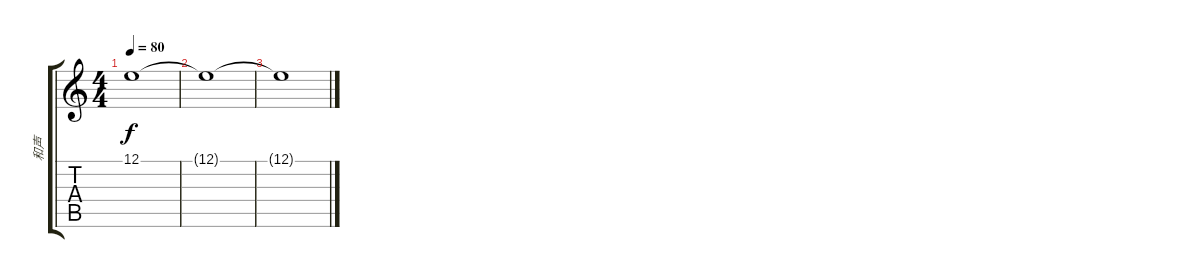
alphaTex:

\track ("和声" "和声") {instrument acousticgrandpiano}
\staff {score tabs}
\tuning (E4 B3 G3 D3 A2 E2) {hide}
\ts (4 4)
\tempo 80
\clef g2
\ks c
12.1{t}.1{dy f balance 16} |
12.1{t}.1{volume 0 balance 0} |
12.1{t}.1{balance 16}
